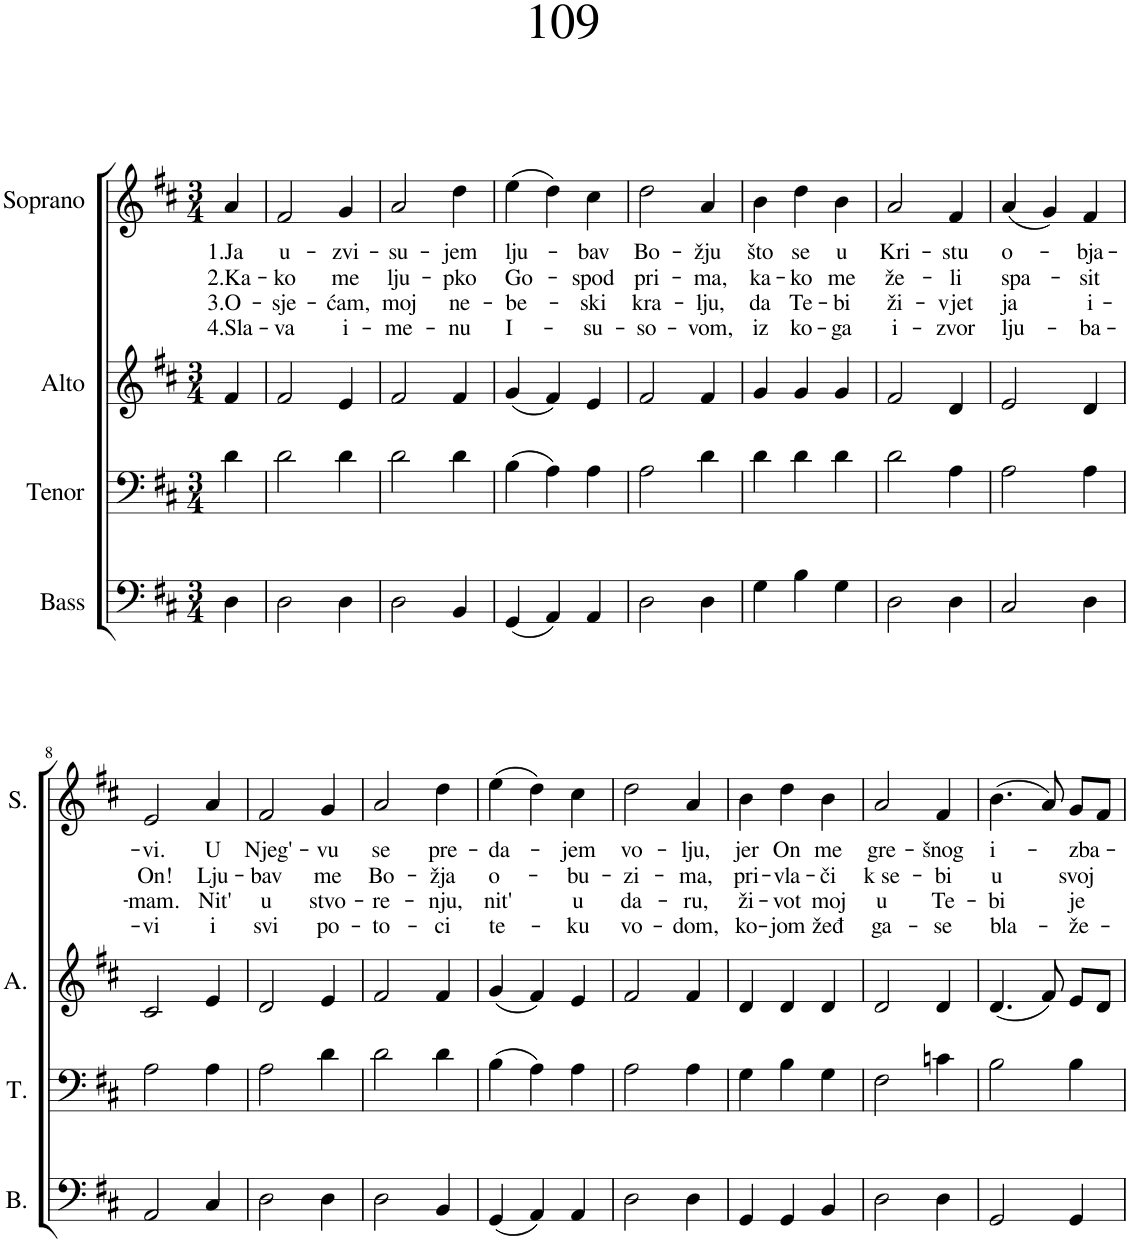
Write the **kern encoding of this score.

**kern	**kern	**kern	**kern	**text	**text	**text	**text
*part4	*part3	*part2	*part1	*part1	*part1	*part1	*part1
*staff4	*staff3	*staff2	*staff1	*staff1	*staff1	*staff1	*staff1
*I"Bass	*I"Tenor	*I"Alto	*I"Soprano	*	*	*	*
*I'B.	*I'T.	*I'A.	*I'S.	*	*	*	*
*clefF4	*clefF4	*clefG2	*clefG2	*	*	*	*
*k[f#c#]	*k[f#c#]	*k[f#c#]	*k[f#c#]	*	*	*	*
*M3/4	*M3/4	*M3/4	*M3/4	*	*	*	*
=	=	=	=	=	=	=	=
!	!	!	!	!LO:LY:b	!LO:LY:b	!LO:LY:b	!LO:LY:b
4D\	4d\	4f#/	4a/	1.Ja	2.Ka-	3.O-	4.Sla-
=1	=1	=1	=1	=1	=1	=1	=1
!	!	!	!	!LO:LY:b	!LO:LY:b	!LO:LY:b	!LO:LY:b
2D\	2d\	2f#/	2f#/	u-	-ko	-sje-	-va
!	!	!	!	!LO:LY:b	!LO:LY:b	!LO:LY:b	!LO:LY:b
4D\	4d\	4e/	4g/	-zvi-	me	-ćam,	i-
=2	=2	=2	=2	=2	=2	=2	=2
!	!	!	!	!LO:LY:b	!LO:LY:b	!LO:LY:b	!LO:LY:b
2D\	2d\	2f#/	2a/	-su-	lju-	moj	-me-
!	!	!	!	!LO:LY:b	!LO:LY:b	!LO:LY:b	!LO:LY:b
4BB/	4d\	4f#/	4dd\	-jem	-pko	ne-	-nu
=3	=3	=3	=3	=3	=3	=3	=3
!	!	!	!	!LO:LY:b	!LO:LY:b	!LO:LY:b	!LO:LY:b
(4GG/	(4B\	(4g/	(4ee\	lju-	Go-	-be-	I-
4AA/)	4A\)	4f#/)	4dd\)	.	.	.	.
!	!	!	!	!LO:LY:b	!LO:LY:b	!LO:LY:b	!LO:LY:b
4AA/	4A\	4e/	4cc#\	-bav	-spod	-ski	-su-
=4	=4	=4	=4	=4	=4	=4	=4
!	!	!	!	!LO:LY:b	!LO:LY:b	!LO:LY:b	!LO:LY:b
2D\	2A\	2f#/	2dd\	Bo-	pri-	kra-	-so-
!	!	!	!	!LO:LY:b	!LO:LY:b	!LO:LY:b	!LO:LY:b
4D\	4d\	4f#/	4a/	-žju	-ma,	-lju,	-vom,
=5	=5	=5	=5	=5	=5	=5	=5
!	!	!	!	!LO:LY:b	!LO:LY:b	!LO:LY:b	!LO:LY:b
4G\	4d\	4g/	4b\	što	ka-	da	iz
!	!	!	!	!LO:LY:b	!LO:LY:b	!LO:LY:b	!LO:LY:b
4B\	4d\	4g/	4dd\	se	-ko	Te-	ko-
!	!	!	!	!LO:LY:b	!LO:LY:b	!LO:LY:b	!LO:LY:b
4G\	4d\	4g/	4b\	u	me	-bi	-ga
=6	=6	=6	=6	=6	=6	=6	=6
!	!	!	!	!LO:LY:b	!LO:LY:b	!LO:LY:b	!LO:LY:b
2D\	2d\	2f#/	2a/	Kri-	že-	ži-	i-
!	!	!	!	!LO:LY:b	!LO:LY:b	!LO:LY:b	!LO:LY:b
4D\	4A\	4d/	4f#/	-stu	-li	-vjet	-zvor
=7	=7	=7	=7	=7	=7	=7	=7
!	!	!	!	!LO:LY:b	!LO:LY:b	!LO:LY:b	!LO:LY:b
2C#/	2A\	2e/	(4a/	o-	spa-	ja	lju-
.	.	.	4g/)	.	.	.	.
!	!	!	!	!LO:LY:b	!LO:LY:b	!LO:LY:b	!LO:LY:b
4D\	4A\	4d/	4f#/	-bja-	-sit	i-	-ba-
!!LO:LB:g=z
=8	=8	=8	=8	=8	=8	=8	=8
!	!	!	!	!LO:LY:b	!LO:LY:b	!LO:LY:b	!LO:LY:b
2AA/	2A\	2c#/	2e/	-vi.	On!	-mam.	-vi
!	!	!	!	!LO:LY:b	!LO:LY:b	!LO:LY:b	!LO:LY:b
4C#/	4A\	4e/	4a/	U	Lju-	Nit'	i
=9	=9	=9	=9	=9	=9	=9	=9
!	!	!	!	!LO:LY:b	!LO:LY:b	!LO:LY:b	!LO:LY:b
2D\	2A\	2d/	2f#/	Njeg'-	-bav	u	svi
!	!	!	!	!LO:LY:b	!LO:LY:b	!LO:LY:b	!LO:LY:b
4D\	4d\	4e/	4g/	-vu	me	stvo-	po-
=10	=10	=10	=10	=10	=10	=10	=10
!	!	!	!	!LO:LY:b	!LO:LY:b	!LO:LY:b	!LO:LY:b
2D\	2d\	2f#/	2a/	se	Bo-	-re-	-to-
!	!	!	!	!LO:LY:b	!LO:LY:b	!LO:LY:b	!LO:LY:b
4BB/	4d\	4f#/	4dd\	pre-	-žja	-nju,	-ci
=11	=11	=11	=11	=11	=11	=11	=11
!	!	!	!	!LO:LY:b	!LO:LY:b	!LO:LY:b	!LO:LY:b
(4GG/	(4B\	(4g/	(4ee\	-da-	o-	nit'	te-
4AA/)	4A\)	4f#/)	4dd\)	.	.	.	.
!	!	!	!	!LO:LY:b	!LO:LY:b	!LO:LY:b	!LO:LY:b
4AA/	4A\	4e/	4cc#\	-jem	-bu-	u	-ku
=12	=12	=12	=12	=12	=12	=12	=12
!	!	!	!	!LO:LY:b	!LO:LY:b	!LO:LY:b	!LO:LY:b
2D\	2A\	2f#/	2dd\	vo-	-zi-	da-	vo-
!	!	!	!	!LO:LY:b	!LO:LY:b	!LO:LY:b	!LO:LY:b
4D\	4A\	4f#/	4a/	-lju,	-ma,	-ru,	-dom,
=13	=13	=13	=13	=13	=13	=13	=13
!	!	!	!	!LO:LY:b	!LO:LY:b	!LO:LY:b	!LO:LY:b
4GG/	4G\	4d/	4b\	jer	pri-	ži-	ko-
!	!	!	!	!LO:LY:b	!LO:LY:b	!LO:LY:b	!LO:LY:b
4GG/	4B\	4d/	4dd\	On	-vla-	-vot	-jom
!	!	!	!	!LO:LY:b	!LO:LY:b	!LO:LY:b	!LO:LY:b
4BB/	4G\	4d/	4b\	me	-či	moj	žeđ
=14	=14	=14	=14	=14	=14	=14	=14
!	!	!	!	!LO:LY:b	!LO:LY:b	!LO:LY:b	!LO:LY:b
2D\	2F#\	2d/	2a/	gre-	k se-	u	ga-
!	!	!	!	!LO:LY:b	!LO:LY:b	!LO:LY:b	!LO:LY:b
4D\	4cn\	4d/	4f#/	-šnog	-bi	Te-	-se
=15	=15	=15	=15	=15	=15	=15	=15
!	!	!	!	!LO:LY:b	!LO:LY:b	!LO:LY:b	!LO:LY:b
2GG/	2B\	(4.d/	(4.b\	i-	u	-bi	bla-
.	.	8f#/)	8a/)	.	.	.	.
!	!	!	!	!LO:LY:b	!LO:LY:b	!LO:LY:b	!LO:LY:b
4GG/	4B\	8e/L	8g/L	-zba-	svoj	je	-že-
.	.	8d/J	8f#/J	.	.	.	.
=	=	=	=	=	=	=	=
*-	*-	*-	*-	*-	*-	*-	*-
